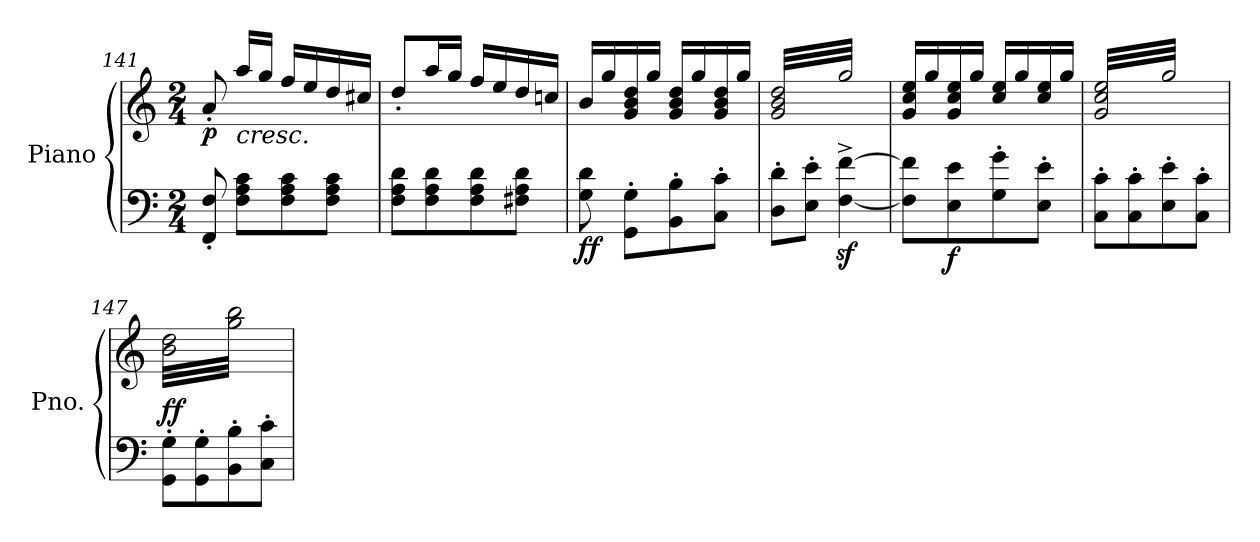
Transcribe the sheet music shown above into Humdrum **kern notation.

**kern	**kern	**dynam
*part1	*part1	*part1
*staff2	*staff1	*staff1/2
*I"Piano	*	*
*I'Pno.	*	*
*clefF4	*clefG2	*
*k[]	*k[]	*
*M2/4	*M2/4	*
=141	=141	=141
!	!	!LO:DY:b
8FF/' 8F/'	8a'/	p
!	!LO:TX:b:i:t=cresc.	!
8F\ 8A\ 8c\L	16aa/LL	.
.	16gg/JJ	.
8F\ 8A\ 8c\	16ff/LL	.
.	16ee/	.
8F\ 8A\ 8c\J	16dd/	.
.	16cc#X/JJ	.
=142	=142	=142
8F\ 8A\ 8d\L	8dd'/L	.
8F\ 8A\ 8d\	16aa/L	.
.	16gg/JJ	.
8F\ 8A\ 8d\	16ff/LL	.
.	16ee/	.
8F#X\ 8A\ 8d\J	16dd/	.
.	16ccn/JJ	.
=143	=143	=143
!	!	!LO:DY:b=2
!	!	!LO:DY:n=1:b
8G\ 8d\	16b/LL	f f
.	16gg/	.
8GG\' 8G\'L	16g/ 16b/ 16dd/	.
.	16gg/JJ	.
8BB\' 8B\'	16g/ 16b/ 16dd/LL	.
.	16gg/	.
8C\' 8c\'J	16g/ 16b/ 16dd/	.
.	16gg/JJ	.
=144	=144	=144
*	*tremolo	*
8D\' 8d\'L	32g/ 32b/ 32dd/LLL	.
.	32gg/	.
.	32g/ 32b/ 32dd/	.
.	32gg/	.
8E\' 8e\'J	32g/ 32b/ 32dd/	.
.	32gg/	.
.	32g/ 32b/ 32dd/	.
.	32gg/	.
[4F\z<^ [4f\z<^	32g/ 32b/ 32dd/	.
.	32gg/	.
.	32g/ 32b/ 32dd/	.
.	32gg/	.
.	32g/ 32b/ 32dd/	.
.	32gg/	.
.	32g/ 32b/ 32dd/	.
.	32gg/JJJ	.
*	*Xtremolo	*
!!LO:LB:g=z
=145	=145	=145
8F\] 8f\]L	16g/ 16cc/ 16ee/LL	.
.	.	.
.	16gg/	.
.	.	.
!	!	!LO:DY:b=2
8E\ 8e\	16g/ 16cc/ 16ee/	f
.	.	.
.	16gg/JJ	.
.	.	.
8G\' 8g\'	16cc/ 16ee/LL	.
.	16gg/	.
8E\' 8e\'J	16cc/ 16ee/	.
.	16gg/JJ	.
=146	=146	=146
*	*tremolo	*
8C\' 8c\'L	32g/ 32cc/ 32ee/LLL	.
.	32gg/	.
.	32g/ 32cc/ 32ee/	.
.	32gg/	.
8C\' 8c\'	32g/ 32cc/ 32ee/	.
.	32gg/	.
.	32g/ 32cc/ 32ee/	.
.	32gg/	.
8E\' 8e\'	32g/ 32cc/ 32ee/	.
.	32gg/	.
.	32g/ 32cc/ 32ee/	.
.	32gg/	.
8C\' 8c\'J	32g/ 32cc/ 32ee/	.
.	32gg/	.
.	32g/ 32cc/ 32ee/	.
.	32gg/JJJ	.
=147	=147	=147
!	!	!LO:DY:a=2
8GG\' 8G\'L	32b\ 32dd\LLL	ff
.	32gg\ 32bb\	.
.	32b\ 32dd\	.
.	32gg\ 32bb\	.
8GG\' 8G\'	32b\ 32dd\	.
.	32gg\ 32bb\	.
.	32b\ 32dd\	.
.	32gg\ 32bb\	.
8BB\' 8B\'	32b\ 32dd\	.
.	32gg\ 32bb\	.
.	32b\ 32dd\	.
.	32gg\ 32bb\	.
8C\' 8c\'J	32b\ 32dd\	.
.	32gg\ 32bb\	.
.	32b\ 32dd\	.
.	32gg\ 32bb\JJJ	.
*	*Xtremolo	*
.	.	.
.	.	.
.	.	.
.	.	.
.	.	.
.	.	.
.	.	.
.	.	.
=	=	=
*-	*-	*-
